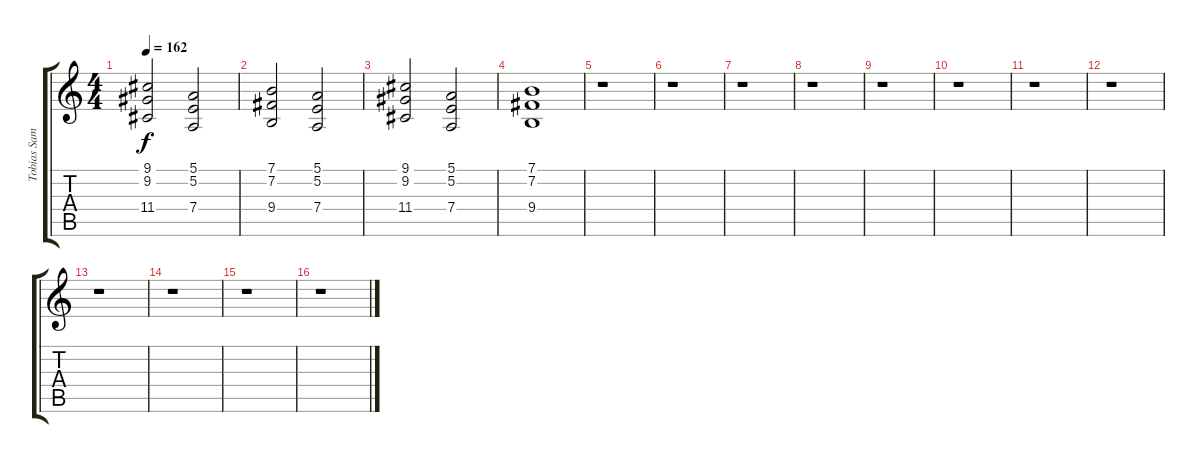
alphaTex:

\track ("Tobias Sammet Keys 2" "Tobias Sam") {instrument stringensemble1}
\staff {score tabs}
\tuning (E4 B3 G3 D3 A2 E2) {hide}
\ts (4 4)
\tempo 162
\clef g2
\ks c
(9.1 9.2 11.4).2{dy f} (5.1 5.2 7.4).2 |
(7.1 7.2 9.4).2 (5.1 5.2 7.4).2 |
(9.1 9.2 11.4).2 (5.1 5.2 7.4).2 |
(7.1 7.2 9.4).1 |
r.1 |
r.1 |
r.1 |
r.1 |
r.1 |
r.1 |
r.1 |
r.1 |
r.1 |
r.1 |
r.1 |
r.1
